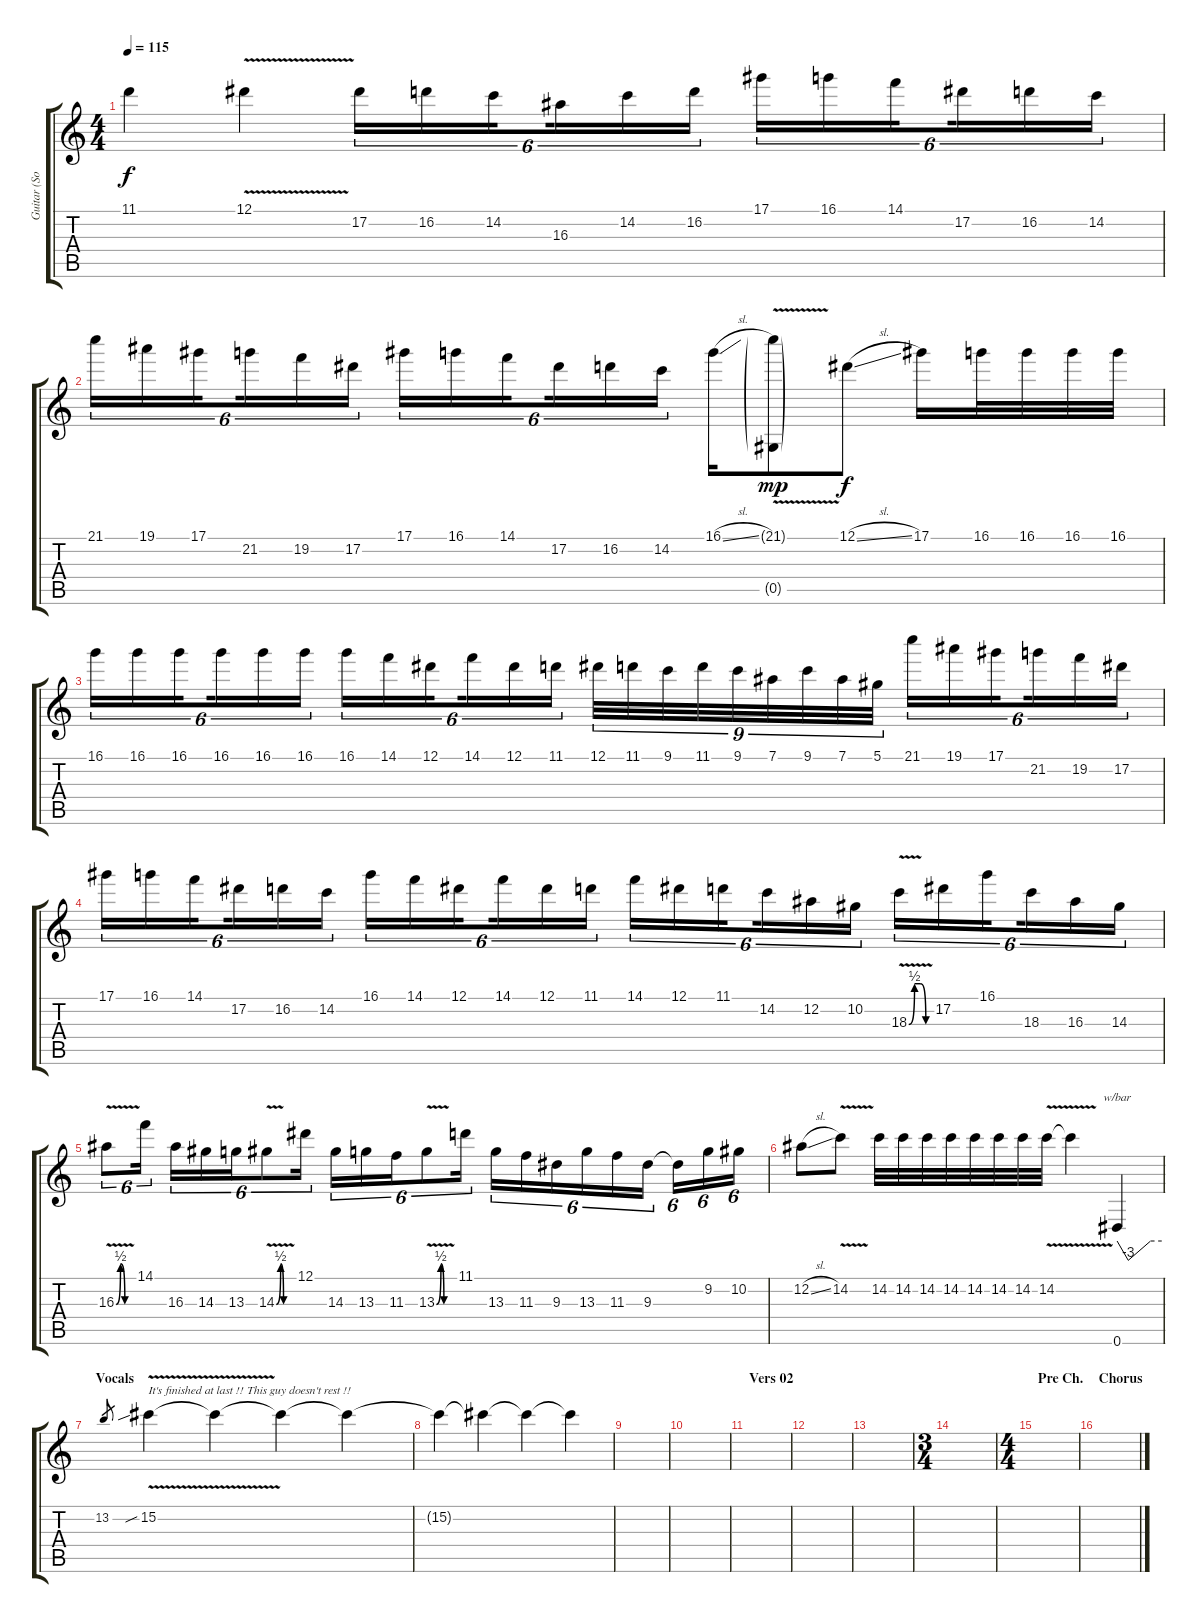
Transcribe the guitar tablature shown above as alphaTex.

\track ("Guitar (Solo)" "Guitar (So") {instrument overdrivenguitar}
\staff {score tabs}
\tuning (Eb4 Bb3 Gb3 Db3 Ab2 Eb2) {hide}
\ts (4 4)
\tempo 115
\clef g2
\ks c
11.1{t}.4{dy f} 12.1{v}.4 17.2.16{tu (6 4)} 16.2.16{tu (6 4)} 14.2.16{tu (6 4) beam splitsecondary} 16.3.16{tu (6 4)} 14.2.16{tu (6 4)} 16.2.16{tu (6 4)} 17.1.16{tu (6 4)} 16.1.16{tu (6 4)} 14.1.16{tu (6 4) beam splitsecondary} 17.2.16{tu (6 4)} 16.2.16{tu (6 4)} 14.2.16{tu (6 4)} |
21.1.16{tu (6 4)} 19.1.16{tu (6 4)} 17.1.16{tu (6 4) beam splitsecondary} 21.2.16{tu (6 4)} 19.2.16{tu (6 4)} 17.2.16{tu (6 4)} 17.1.16{tu (6 4)} 16.1.16{tu (6 4)} 14.1.16{tu (6 4) beam splitsecondary} 17.2.16{tu (6 4)} 16.2.16{tu (6 4)} 14.2.16{tu (6 4)} 16.1{sl}.16 (21.1{v g} 0.5{g}).8{dy mp} 12.1{sl}.8{dy f} 17.1.16 16.1.32 16.1.32 16.1.32 16.1.32 |
16.1.16{tu (6 4)} 16.1.16{tu (6 4)} 16.1.16{tu (6 4) beam splitsecondary} 16.1.16{tu (6 4)} 16.1.16{tu (6 4)} 16.1.16{tu (6 4)} 16.1.16{tu (6 4)} 14.1.16{tu (6 4)} 12.1.16{tu (6 4) beam splitsecondary} 14.1.16{tu (6 4)} 12.1.16{tu (6 4)} 11.1.16{tu (6 4)} 12.1.32{tu (9 8)} 11.1.32{tu (9 8)} 9.1.32{tu (9 8)} 11.1.32{tu (9 8)} 9.1.32{tu (9 8)} 7.1.32{tu (9 8)} 9.1.32{tu (9 8)} 7.1.32{tu (9 8)} 5.1.32{tu (9 8)} 21.1.16{tu (6 4)} 19.1.16{tu (6 4)} 17.1.16{tu (6 4) beam splitsecondary} 21.2.16{tu (6 4)} 19.2.16{tu (6 4)} 17.2.16{tu (6 4)} |
17.1.16{tu (6 4)} 16.1.16{tu (6 4)} 14.1.16{tu (6 4) beam splitsecondary} 17.2.16{tu (6 4)} 16.2.16{tu (6 4)} 14.2.16{tu (6 4)} 16.1.16{tu (6 4)} 14.1.16{tu (6 4)} 12.1.16{tu (6 4) beam splitsecondary} 14.1.16{tu (6 4)} 12.1.16{tu (6 4)} 11.1.16{tu (6 4)} 14.1.16{tu (6 4)} 12.1.16{tu (6 4)} 11.1.16{tu (6 4) beam splitsecondary} 14.2.16{tu (6 4)} 12.2.16{tu (6 4)} 10.2.16{tu (6 4)} 18.3{be (custom 0 0 15 2 30 2 45 0 60 0) v}.16{tu (6 4)} 17.2.16{tu (6 4)} 16.1.16{tu (6 4) beam splitsecondary} 18.3.16{tu (6 4)} 16.3.16{tu (6 4)} 14.3.16{tu (6 4)} |
16.3{be (custom 0 0 15 2 30 0 45 0 60 0) v}.8{tu (6 4)} 14.1.16{tu (6 4) beam splitsecondary} 16.3.16{tu (6 4)} 14.3.16{tu (6 4)} 13.3.16{tu (6 4)} 14.3{be (custom 0 0 15 2 25 0 30 0 45 0 60 0) v}.8{tu (6 4)} 12.1.16{tu (6 4) beam splitsecondary} 14.3.16{tu (6 4)} 13.3.16{tu (6 4)} 11.3.16{tu (6 4)} 13.3{be (custom 0 0 15 2 25 0 30 0 45 0 60 0) v}.8{tu (6 4)} 11.1.16{tu (6 4) beam splitsecondary} 13.3.16{tu (6 4)} 11.3.16{tu (6 4)} 9.3.16{tu (6 4)} 13.3.16{tu (6 4)} 11.3.16{tu (6 4)} 9.3.16{tu (6 4) beam splitsecondary} 9.3{t}.16{tu (6 4)} 9.2.16{tu (6 4)} 10.2.16{tu (6 4)} |
12.2{sl}.8 14.2{v}.8 14.2.32 14.2.32 14.2.32 14.2.32 14.2.32 14.2.32 14.2.32 14.2{v}.32 14.2{t}.4 0.6.4{tbe (custom default 0 0 15 -12 45 0 60 0)} |
\section ("" "Vocals")
13.2.8{gr} 15.2{v sib}.4{txt "It's finished at last !! This guy doesn't rest !!"} 15.2{t}.4 15.2{t}.4 15.2{t}.4 |
15.2{t}.4{volume 14} 15.2{t}.4{volume 12} 15.2{t}.4{volume 10} 15.2{t}.4{volume 8} |
|
|
\section ("" "Vers 02")
|
|
|
\ts (3 4)
|
\ts (4 4)
\section ("" "Pre Ch.")
|
\section ("" "Chorus")
